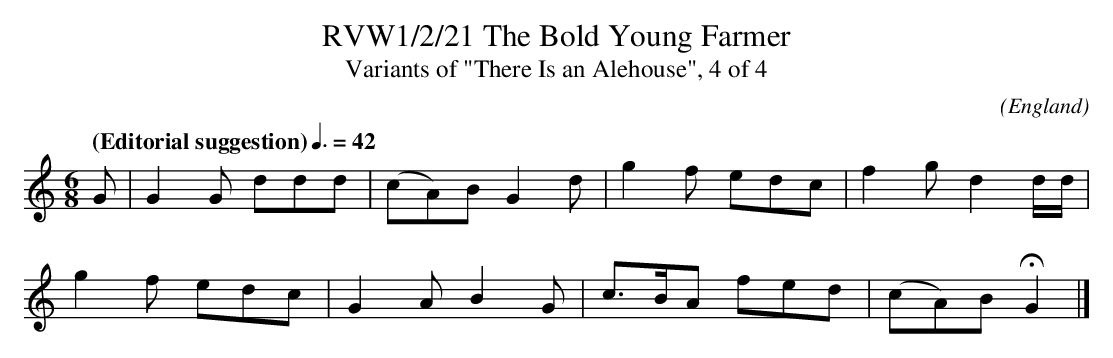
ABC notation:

X:1
T:RVW1/2/21 The Bold Young Farmer
T: Variants of "There Is an Alehouse", 4 of 4
C: (England)
L:1/8
Q: "(Editorial suggestion)" 3/8=42
M:6/8
K:C
G | G2 G ddd | (cA)B G2 d | g2 f edc | f2 g d2 d/2d/2 |$
g2 f edc | G2 A B2 G | c3/2B/2A fed | (cA)B !fermata!G2|]$
